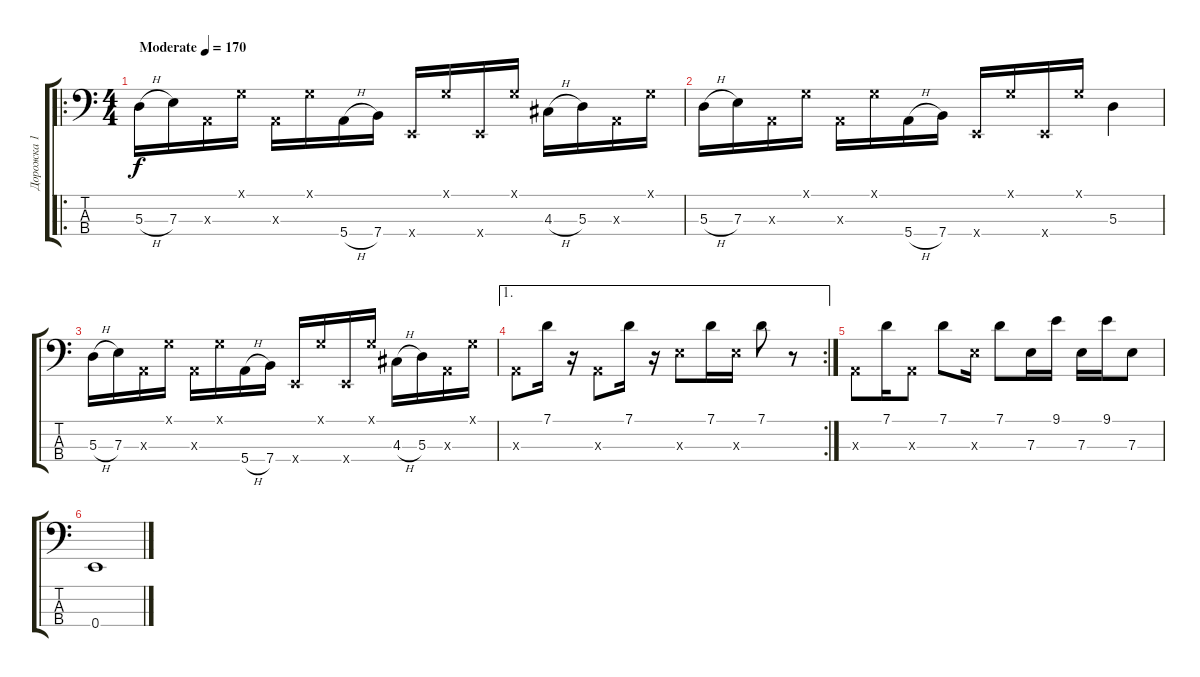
\track ("Дорожка 1" "Дорожка 1") {instrument slapbass2}
\staff {score tabs}
\tuning (G2 D2 A1 E1) {hide}
\ro
\ts (4 4)
\tempo (170 "Moderate")
\clef f4
\ks c
5.3{h}.16{dy f instrument slapbass2} 7.3.16 0.3{x}.16 0.1{x}.16 0.3{x}.16 0.1{x}.16 5.4{h}.16 7.4.16 0.4{x}.16 0.1{x}.16 0.4{x}.16 0.1{x}.16 4.3{h}.16 5.3.16 0.3{x}.16 0.1{x}.16 |
5.3{h}.16 7.3.16 0.3{x}.16 0.1{x}.16 0.3{x}.16 0.1{x}.16 5.4{h}.16 7.4.16 0.4{x}.16 0.1{x}.16 0.4{x}.16 0.1{x}.16 5.3.4 |
5.3{h}.16 7.3.16 0.3{x}.16 0.1{x}.16 0.3{x}.16 0.1{x}.16 5.4{h}.16 7.4.16 0.4{x}.16 0.1{x}.16 0.4{x}.16 0.1{x}.16 4.3{h}.16 5.3.16 0.3{x}.16 0.1{x}.16 |
\ae 1
\rc 2
0.3{x}.8 7.1.16 r.16 0.3{x}.8 7.1.16 r.16 7.3{x}.8 7.1.16 7.3{x}.16 7.1.8 r.8 |
0.3{x}.8 7.1.16 0.3{x}.8 7.1.8 7.3{x}.16 7.1.8 7.3.16 9.1.16 7.3.16 9.1.16 7.3.8 |
0.4.1
